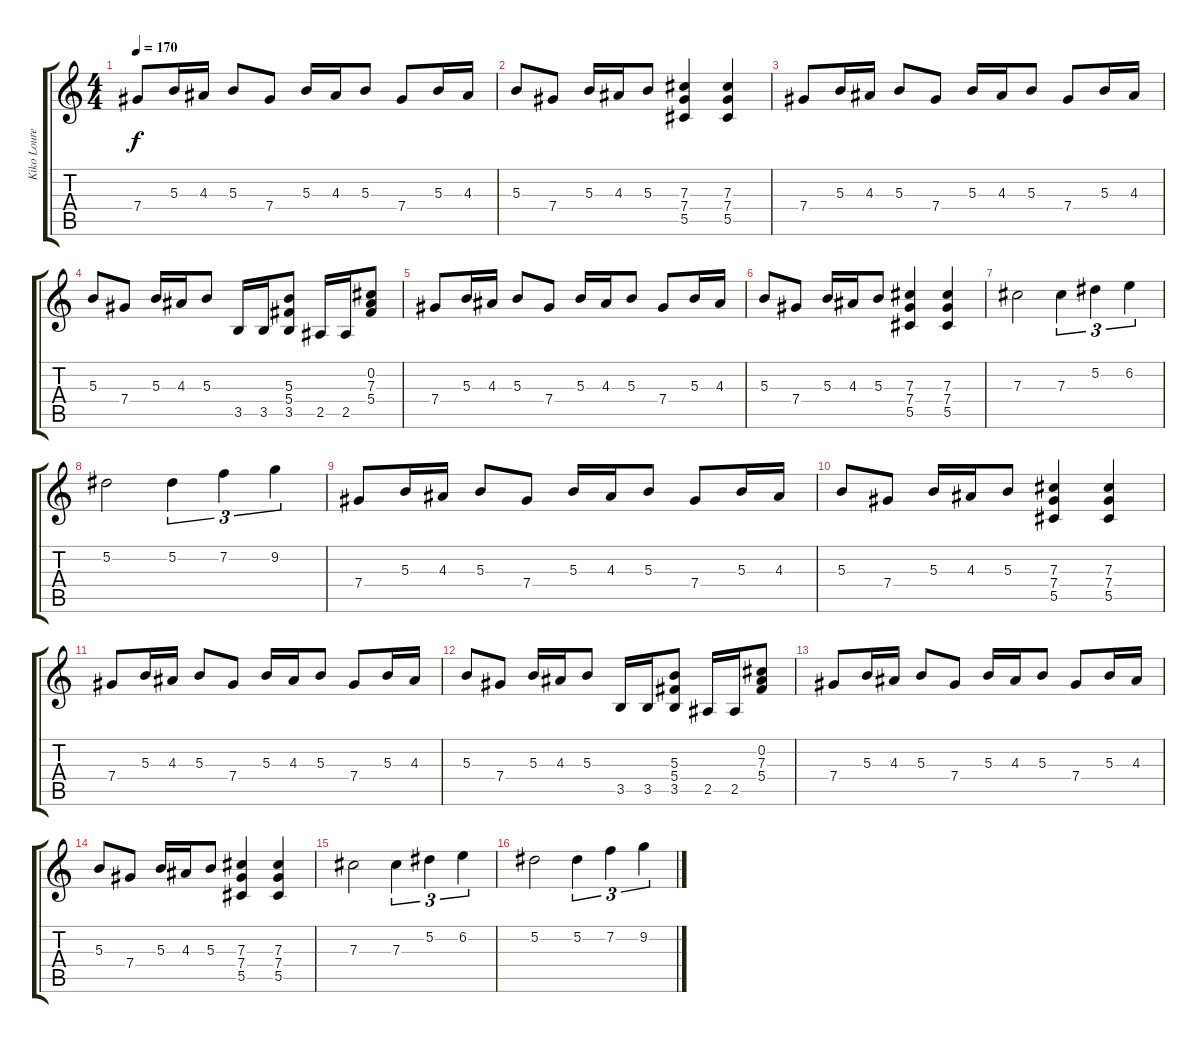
\track ("Kiko Loureiro" "Kiko Loure") {instrument distortionguitar}
\staff {score tabs}
\tuning (Eb4 Bb3 Gb3 Db3 Ab2 Eb2) {hide}
\ts (4 4)
\tempo 170
\clef g2
\ks c
7.4.8{dy f instrument distortionguitar} 5.3.16 4.3.16 5.3.8 7.4.8 5.3.16 4.3.16 5.3.8 7.4.8 5.3.16 4.3.16 |
5.3.8 7.4.8 5.3.16 4.3.16 5.3.8 (7.3 7.4 5.5).4 (7.3 7.4 5.5).4 |
7.4.8 5.3.16 4.3.16 5.3.8 7.4.8 5.3.16 4.3.16 5.3.8 7.4.8 5.3.16 4.3.16 |
5.3.8 7.4.8 5.3.16 4.3.16 5.3.8 3.5.16 3.5.16 (5.3 5.4 3.5).8 2.5.16 2.5.16 (0.2 7.3 5.4).8 |
7.4.8 5.3.16 4.3.16 5.3.8 7.4.8 5.3.16 4.3.16 5.3.8 7.4.8 5.3.16 4.3.16 |
5.3.8 7.4.8 5.3.16 4.3.16 5.3.8 (7.3 7.4 5.5).4 (7.3 7.4 5.5).4 |
7.3.2 7.3.4{tu (3 2)} 5.2.4{tu (3 2)} 6.2.4{tu (3 2)} |
5.2.2 5.2.4{tu (3 2)} 7.2.4{tu (3 2)} 9.2.4{tu (3 2)} |
7.4.8 5.3.16 4.3.16 5.3.8 7.4.8 5.3.16 4.3.16 5.3.8 7.4.8 5.3.16 4.3.16 |
5.3.8 7.4.8 5.3.16 4.3.16 5.3.8 (7.3 7.4 5.5).4 (7.3 7.4 5.5).4 |
7.4.8 5.3.16 4.3.16 5.3.8 7.4.8 5.3.16 4.3.16 5.3.8 7.4.8 5.3.16 4.3.16 |
5.3.8 7.4.8 5.3.16 4.3.16 5.3.8 3.5.16 3.5.16 (5.3 5.4 3.5).8 2.5.16 2.5.16 (0.2 7.3 5.4).8 |
7.4.8 5.3.16 4.3.16 5.3.8 7.4.8 5.3.16 4.3.16 5.3.8 7.4.8 5.3.16 4.3.16 |
5.3.8 7.4.8 5.3.16 4.3.16 5.3.8 (7.3 7.4 5.5).4 (7.3 7.4 5.5).4 |
7.3.2 7.3.4{tu (3 2)} 5.2.4{tu (3 2)} 6.2.4{tu (3 2)} |
5.2.2 5.2.4{tu (3 2)} 7.2.4{tu (3 2)} 9.2.4{tu (3 2)}
